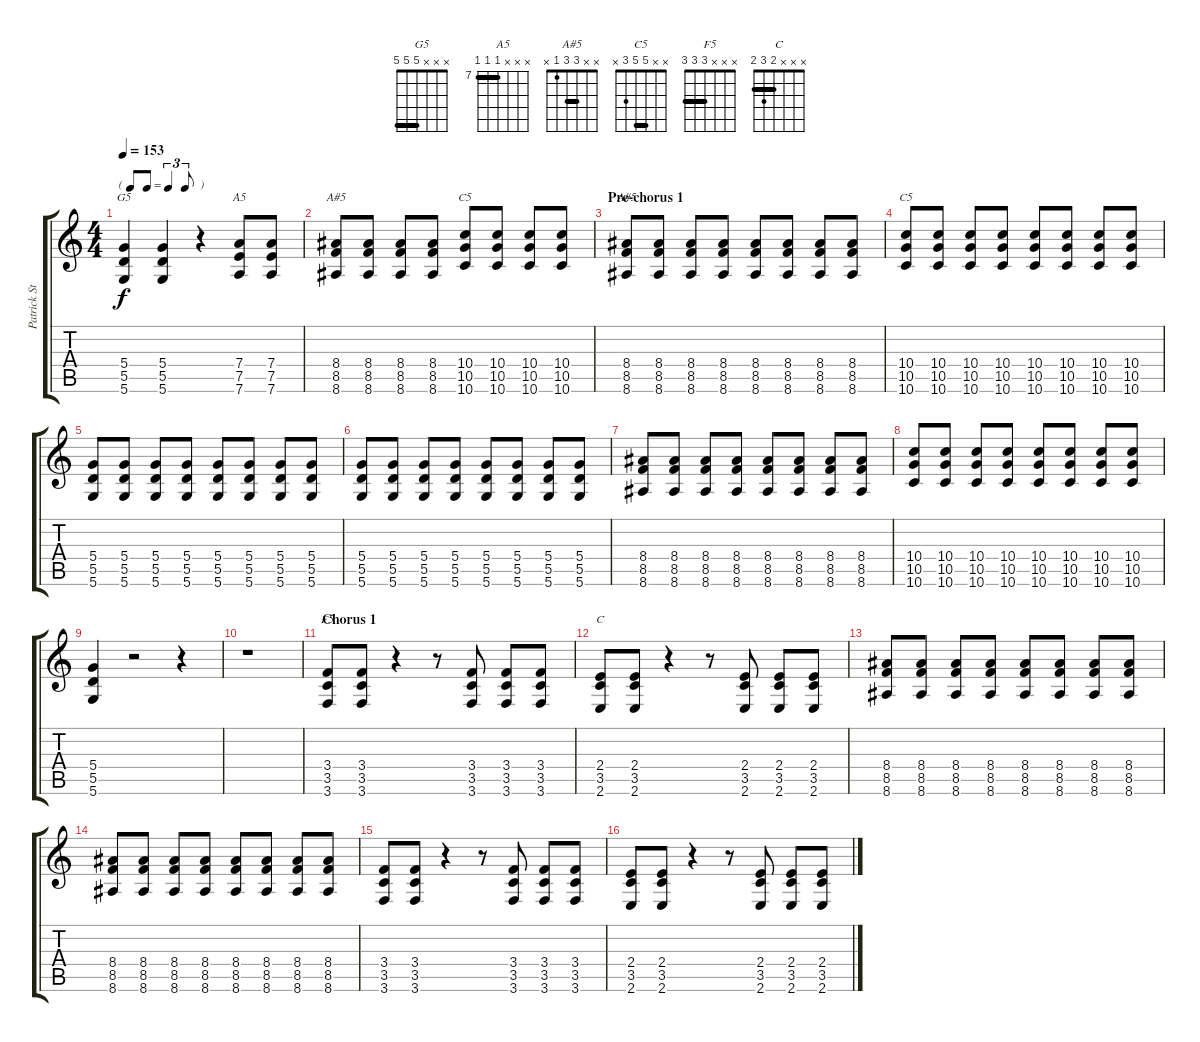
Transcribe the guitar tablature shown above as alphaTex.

\track ("Patrick Stump" "Patrick St") {instrument overdrivenguitar}
\staff {score tabs}
\tuning (E4 B3 G3 D3 A2 D2) {hide}
\chord ("G5" x x x 5 5 5) {barre 5}
\chord ("A5" x x x 7 7 7) {firstfret 7 barre 7}
\chord ("A#5" x x x 8 8 8) {firstfret 8 barre 8}
\chord ("C5" x x x 10 10 10) {firstfret 10 barre 10}
\chord ("A#5" x x 3 3 1 x) {barre 3}
\chord ("C5" x x 5 5 3 x) {barre 5}
\chord ("F5" x x x 3 3 3) {barre 3}
\chord ("C" x x x 2 3 2) {barre 2}
\ts (4 4)
\tf triplet8th
\tempo 153
\clef g2
\ks c
(5.4 5.5 5.6).4{ch "G5" dy f} (5.4 5.5 5.6).4 r.4 (7.4 7.5 7.6).8{ch "A5"} (7.4 7.5 7.6).8 |
(8.4 8.5 8.6).8{ch "A#5"} (8.4 8.5 8.6).8 (8.4 8.5 8.6).8 (8.4 8.5 8.6).8 (10.4 10.5 10.6).8{ch "C5"} (10.4 10.5 10.6).8 (10.4 10.5 10.6).8 (10.4 10.5 10.6).8 |
\section ("" "Pre-chorus 1")
(8.4 8.5 8.6).8{ch "A#5"} (8.4 8.5 8.6).8 (8.4 8.5 8.6).8 (8.4 8.5 8.6).8 (8.4 8.5 8.6).8 (8.4 8.5 8.6).8 (8.4 8.5 8.6).8 (8.4 8.5 8.6).8 |
(10.4 10.5 10.6).8{ch "C5"} (10.4 10.5 10.6).8 (10.4 10.5 10.6).8 (10.4 10.5 10.6).8 (10.4 10.5 10.6).8 (10.4 10.5 10.6).8 (10.4 10.5 10.6).8 (10.4 10.5 10.6).8 |
(5.4 5.5 5.6).8 (5.4 5.5 5.6).8 (5.4 5.5 5.6).8 (5.4 5.5 5.6).8 (5.4 5.5 5.6).8 (5.4 5.5 5.6).8 (5.4 5.5 5.6).8 (5.4 5.5 5.6).8 |
(5.4 5.5 5.6).8 (5.4 5.5 5.6).8 (5.4 5.5 5.6).8 (5.4 5.5 5.6).8 (5.4 5.5 5.6).8 (5.4 5.5 5.6).8 (5.4 5.5 5.6).8 (5.4 5.5 5.6).8 |
(8.4 8.5 8.6).8 (8.4 8.5 8.6).8 (8.4 8.5 8.6).8 (8.4 8.5 8.6).8 (8.4 8.5 8.6).8 (8.4 8.5 8.6).8 (8.4 8.5 8.6).8 (8.4 8.5 8.6).8 |
(10.4 10.5 10.6).8 (10.4 10.5 10.6).8 (10.4 10.5 10.6).8 (10.4 10.5 10.6).8 (10.4 10.5 10.6).8 (10.4 10.5 10.6).8 (10.4 10.5 10.6).8 (10.4 10.5 10.6).8 |
(5.4 5.5 5.6).4 r.2 r.4 |
r.1 |
\section ("" "Chorus 1")
(3.4 3.5 3.6).8{ch "F5"} (3.4 3.5 3.6).8 r.4 r.8 (3.4 3.5 3.6).8 (3.4 3.5 3.6).8 (3.4 3.5 3.6).8 |
(2.4 3.5 2.6).8{ch "C"} (2.4 3.5 2.6).8 r.4 r.8 (2.4 3.5 2.6).8 (2.4 3.5 2.6).8 (2.4 3.5 2.6).8 |
(8.4 8.5 8.6).8 (8.4 8.5 8.6).8 (8.4 8.5 8.6).8 (8.4 8.5 8.6).8 (8.4 8.5 8.6).8 (8.4 8.5 8.6).8 (8.4 8.5 8.6).8 (8.4 8.5 8.6).8 |
(8.4 8.5 8.6).8 (8.4 8.5 8.6).8 (8.4 8.5 8.6).8 (8.4 8.5 8.6).8 (8.4 8.5 8.6).8 (8.4 8.5 8.6).8 (8.4 8.5 8.6).8 (8.4 8.5 8.6).8 |
(3.4 3.5 3.6).8 (3.4 3.5 3.6).8 r.4 r.8 (3.4 3.5 3.6).8 (3.4 3.5 3.6).8 (3.4 3.5 3.6).8 |
(2.4 3.5 2.6).8 (2.4 3.5 2.6).8 r.4 r.8 (2.4 3.5 2.6).8 (2.4 3.5 2.6).8 (2.4 3.5 2.6).8
